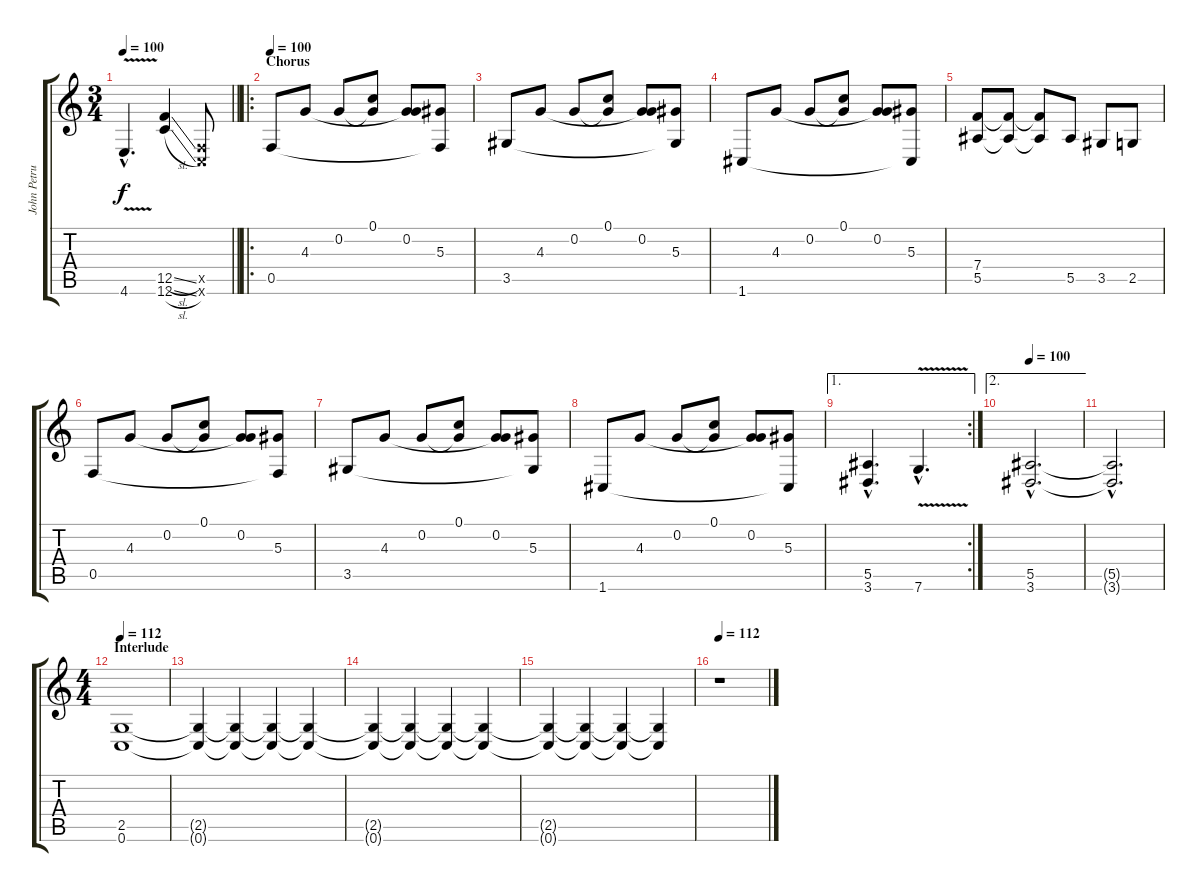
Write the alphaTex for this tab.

\track ("John Petrucci" "John Petru") {instrument distortionguitar}
\staff {score tabs}
\tuning (C4 G3 Eb3 Bb2 F2 C2) {hide}
\ts (3 4)
\tempo 100
\clef g2
\barLineRight lightlight
\ks c
4.6{v hac}.4{d dy f} (12.5{sl} 12.6{sl}).4 (0.5{x} 0.6{x}).8 |
\ro
\section ("" "Chorus")
\tempo 100
0.5.8 4.3.8 0.2.8 (0.1 0.2{t}).8 (0.2 4.3{t}).8 (5.3 0.5{t}).8 |
3.5.8 4.3.8 0.2.8 (0.1 0.2{t}).8 (0.2 4.3{t}).8 (5.3 3.5{t}).8 |
1.6.8 4.3.8 0.2.8 (0.1 0.2{t}).8 (0.2 4.3{t}).8 (5.3 1.6{t}).8 |
(7.4 5.5).8 (7.4{t} 5.5{t}).8 (7.4{t} 5.5{t}).8 5.5.8 3.5.8 2.5.8 |
0.5.8 4.3.8 0.2.8 (0.1 0.2{t}).8 (0.2 4.3{t}).8 (5.3 0.5{t}).8 |
3.5.8 4.3.8 0.2.8 (0.1 0.2{t}).8 (0.2 4.3{t}).8 (5.3 3.5{t}).8 |
1.6.8 4.3.8 0.2.8 (0.1 0.2{t}).8 (0.2 4.3{t}).8 (5.3 1.6{t}).8 |
\ae 1
\rc 2
(5.5{hac} 3.6{hac}).4{d} 7.6{v hac}.4{d} |
\ae 2
\tempo 100
(5.5{hac} 3.6{hac}).2{d} |
(5.5{hac t} 3.6{hac t}).2{d} |
\ts (4 4)
\section ("" "Interlude")
\tempo 112
(2.5 0.6).1 |
(2.5{t} 0.6{t}).4{volume 12} (2.5{t} 0.6{t}).4{volume 11} (2.5{t} 0.6{t}).4{volume 10} (2.5{t} 0.6{t}).4{volume 9} |
(2.5{t} 0.6{t}).4{volume 8} (2.5{t} 0.6{t}).4{volume 7} (2.5{t} 0.6{t}).4{volume 6} (2.5{t} 0.6{t}).4{volume 5} |
(2.5{t} 0.6{t}).4{volume 4} (2.5{t} 0.6{t}).4{volume 3} (2.5{t} 0.6{t}).4{volume 2} (2.5{t} 0.6{t}).4{volume 1} |
\tempo 112
r.1
